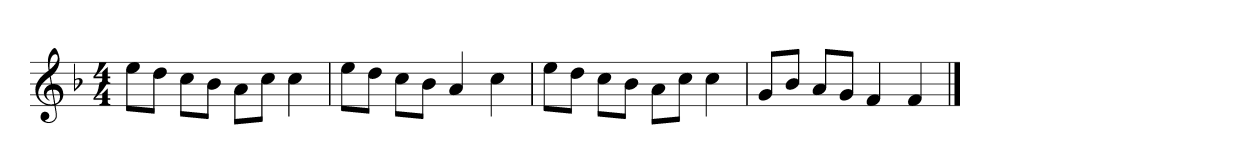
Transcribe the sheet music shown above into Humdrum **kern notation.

**kern
*part1
*staff1
*k[b-]
*M4/4
*MM120
=1
8eeL
8ddJ
8ccL
8b-J
8aL
8ccJ
4cc
=2
8eeL
8ddJ
8ccL
8b-J
4a
4cc
=3
8eeL
8ddJ
8ccL
8b-J
8aL
8ccJ
4cc
=4
8gL
8b-J
8aL
8gJ
4f
4f
==
*-
